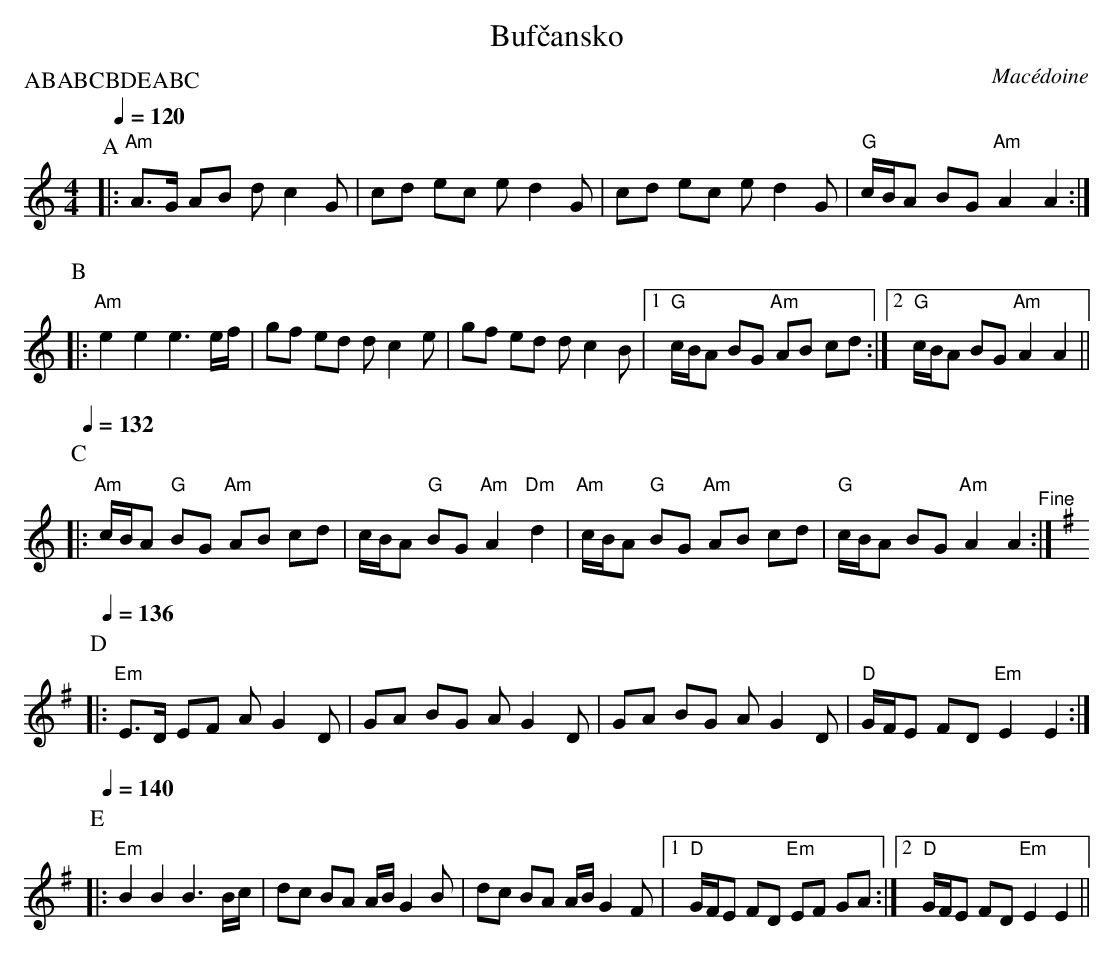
X:1
T:Buf\vcansko
O:Mac\'edoine
P:ABABCBDEABC
Q:1/4=120
M:4/4
L:1/8
K:Am
P:A
|: "Am"A>G AB dc2G | cd ec ed2G | cd ec ed2G | "G"c/B/A BG "Am"A2 A2 :|
P:B
|: "Am"e2 e2 e3e/f/ | gf ed dc2e | gf ed dc2B |1 "G"c/B/A BG "Am"AB cd :|2 "G"c/B/A BG "Am"A2 A2 ||
P:C
Q:1/4=132
|: "Am"c/B/A "G"BG "Am"AB cd | c/B/A "G"BG "Am"A2 "Dm"d2 | "Am"c/B/A "G"BG "Am"AB cd | "G"c/B/A BG "Am"A2 A2 "^Fine":|
P:D
K:Em
Q:1/4=136
|: "Em"E>D EF AG2D | GA BG AG2D | GA BG AG2D | "D"G/F/E FD "Em"E2 E2 :|
P:E
Q:1/4=140
|: "Em"B2 B2 B3B/c/ | dc BA A/B/G2B | dc BA A/B/G2F |1 "D"G/F/E FD "Em"EF GA :|2 "D"G/F/E FD "Em"E2 E2 ||
